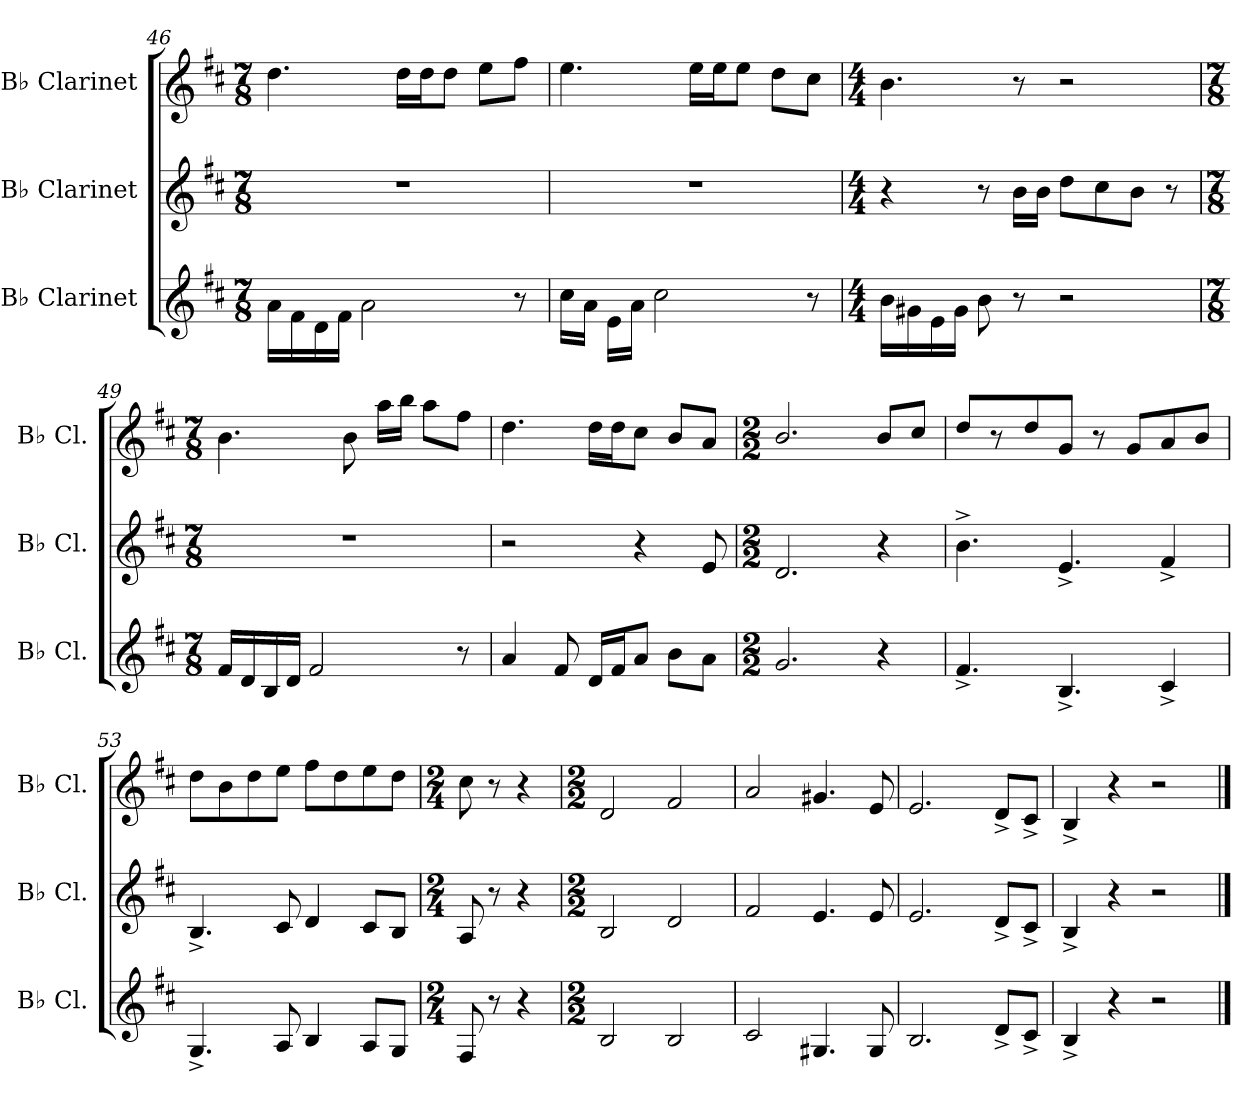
**kern	**kern	**kern
*part3	*part2	*part1
*staff3	*staff2	*staff1
*I"B♭ Clarinet	*I"B♭ Clarinet	*I"B♭ Clarinet
*I'B♭ Cl.	*I'B♭ Cl.	*I'B♭ Cl.
*clefG2	*clefG2	*clefG2
*ITrd1c2	*ITrd1c2	*ITrd1c2
*k[]	*k[]	*k[]
*M7/8	*M7/8	*M7/8
=46	=46	=46
16g\LL	2..r	4.cc\
16e\	.	.
16c\	.	.
16e\JJ	.	.
2g\	.	.
.	.	16cc\LL
.	.	16cc\J
.	.	8cc\J
.	.	8dd\L
8r	.	8ee\J
=47	=47	=47
16b\LL	2..r	4.dd\
16g\JJ	.	.
16d\LL	.	.
16g\JJ	.	.
2b\	.	.
.	.	16dd\LL
.	.	16dd\J
.	.	8dd\J
.	.	8cc\L
8r	.	8b\J
!!LO:LB:g=z
=48	=48	=48
*M4/4	*M4/4	*M4/4
16a\LL	4r	4.a\
16f#X\	.	.
16d\	.	.
16f#\JJ	.	.
8a\	8r	.
8r	16a\LL	8r
.	16a\JJ	.
2r	8cc\L	2r
.	8b\	.
.	8a\J	.
.	8r	.
=49	=49	=49
*M7/8	*M7/8	*M7/8
16e/LL	2..r	4.a\
16c/	.	.
16A/	.	.
16c/JJ	.	.
2e/	.	.
.	.	8a\
.	.	16gg\LL
.	.	16aa\JJ
.	.	8gg\L
8r	.	8ee\J
=50	=50	=50
4g/	2r	4.cc\
8e/	.	.
16c/LL	.	16cc\LL
16e/J	.	16cc\J
8g/J	4r	8b\J
8a\L	.	8a/L
8g\J	8d/	8g/J
=51	=51	=51
*M2/2	*M2/2	*M2/2
2.f/	2.c/	2.a/
4r	4r	8a/L
.	.	8b/J
!!LO:LB:g=z
=52	=52	=52
4.e^/	4.a^\	8cc/L
.	.	8r
.	.	8cc/
4.A^/	4.d^/	8f/J
.	.	8r
.	.	8f/L
4B^/	4e^/	8g/
.	.	8a/J
=53	=53	=53
4.F^/	4.A^/	8cc\L
.	.	8a\
.	.	8cc\
8G/	8B/	8dd\J
4A/	4c/	8ee\L
.	.	8cc\
8G/L	8B/L	8dd\
8F/J	8A/J	8cc\J
=54	=54	=54
*M2/4	*M2/4	*M2/4
8E/	8G/	8b\
8r	8r	8r
4r	4r	4r
=55	=55	=55
*M2/2	*M2/2	*M2/2
2A/	2A/	2c/
2A/	2c/	2e/
=56	=56	=56
2B/	2e/	2g/
4.F#X/	4.d/	4.f#X/
8F#/	8d/	8d/
=57	=57	=57
2.A/	2.d/	2.d/
8c^/L	8c^/L	8c^/L
8B^/J	8B^/J	8B^/J
=58	=58	=58
4A^/	4A^/	4A^/
4r	4r	4r
2r	2r	2r
==	==	==
*-	*-	*-
